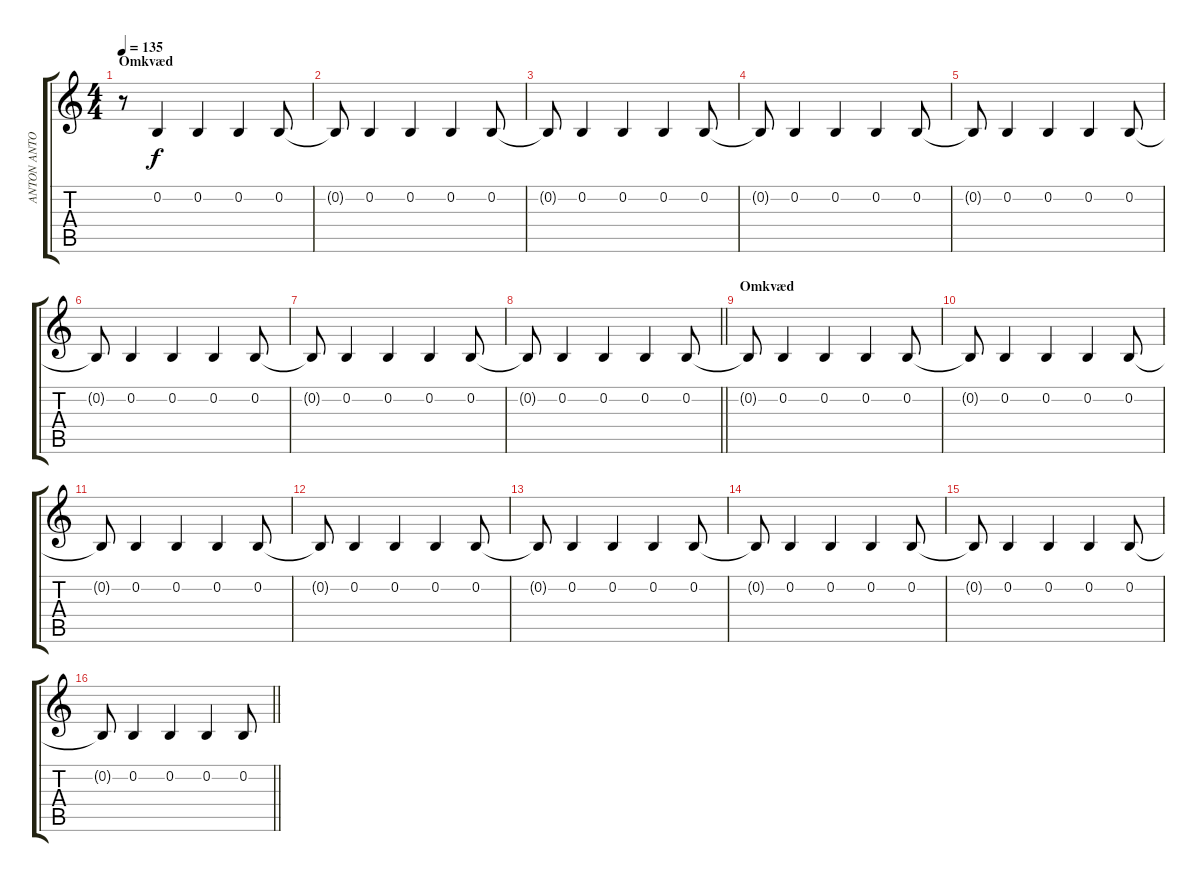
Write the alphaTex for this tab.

\track ("ANTON ANTON" "ANTON ANTO") {instrument applause}
\staff {score tabs}
\tuning (E4 B3 G3 D3 A2 E2) {hide}
\ts (4 4)
\section ("" "Omkvæd")
\tempo 135
\clef g2
\ks c
r.8{dy f} 0.2.4 0.2.4 0.2.4 0.2.8 |
0.2{t}.8 0.2.4 0.2.4 0.2.4 0.2.8 |
0.2{t}.8 0.2.4 0.2.4 0.2.4 0.2.8 |
0.2{t}.8 0.2.4 0.2.4 0.2.4 0.2.8 |
0.2{t}.8 0.2.4 0.2.4 0.2.4 0.2.8 |
0.2{t}.8 0.2.4 0.2.4 0.2.4 0.2.8 |
0.2{t}.8 0.2.4 0.2.4 0.2.4 0.2.8 |
\barLineRight lightlight
0.2{t}.8 0.2.4 0.2.4 0.2.4 0.2.8 |
\section ("" "Omkvæd")
0.2{t}.8 0.2.4 0.2.4 0.2.4 0.2.8 |
0.2{t}.8 0.2.4 0.2.4 0.2.4 0.2.8 |
0.2{t}.8 0.2.4 0.2.4 0.2.4 0.2.8 |
0.2{t}.8 0.2.4 0.2.4 0.2.4 0.2.8 |
0.2{t}.8 0.2.4 0.2.4 0.2.4 0.2.8 |
0.2{t}.8 0.2.4 0.2.4 0.2.4 0.2.8 |
0.2{t}.8 0.2.4 0.2.4 0.2.4 0.2.8 |
\barLineRight lightlight
0.2{t}.8 0.2.4 0.2.4 0.2.4 0.2.8
